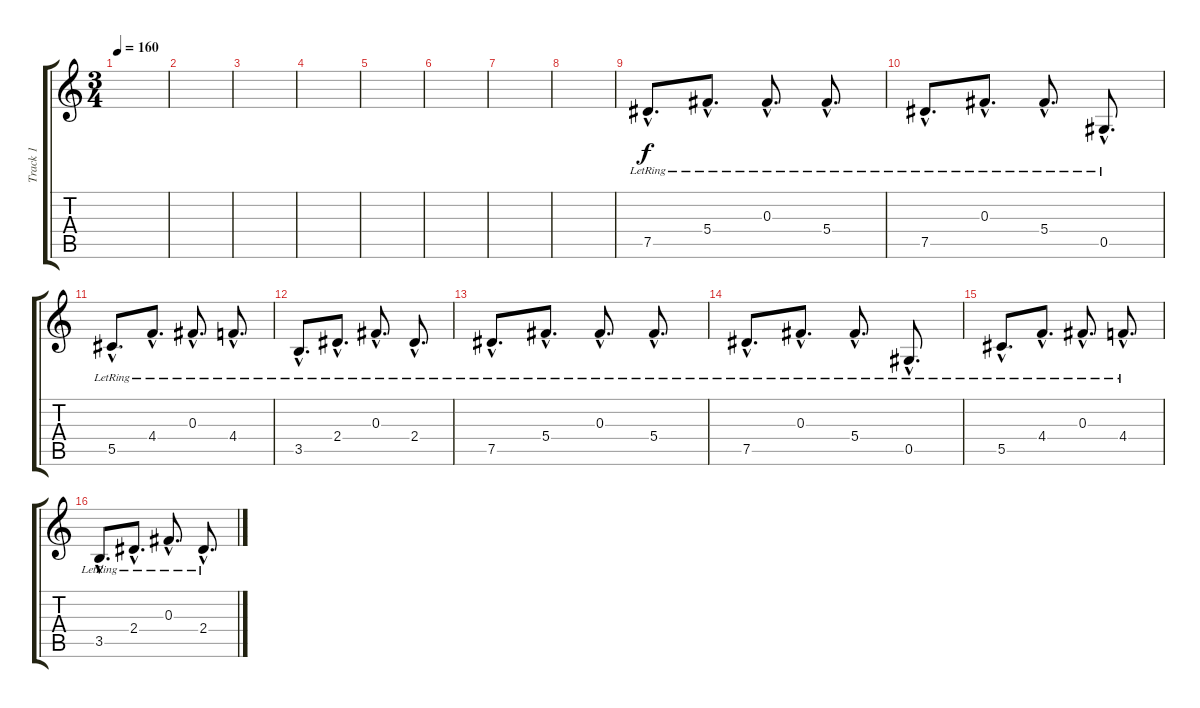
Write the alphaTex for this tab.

\track ("Track 1" "Track 1") {instrument acousticguitarsteel}
\staff {score tabs}
\tuning (Eb4 Bb3 Gb3 Db3 Ab2 Eb2) {hide}
\ts (3 4)
\tempo 160
\clef g2
\ks c
|
|
|
|
|
|
|
|
7.5{hac lr}.8{d} 5.4{hac lr}.8{d} 0.3{hac lr}.8{d} 5.4{hac lr}.8{d} |
7.5{hac lr}.8{d} 0.3{hac lr}.8{d} 5.4{hac lr}.8{d} 0.5{hac lr}.8{d} |
5.5{hac lr}.8{d} 4.4{hac lr}.8{d} 0.3{hac lr}.8{d} 4.4{hac lr}.8{d} |
3.5{hac lr}.8{d} 2.4{hac lr}.8{d} 0.3{hac lr}.8{d} 2.4{hac lr}.8{d} |
7.5{hac lr}.8{d} 5.4{hac lr}.8{d} 0.3{hac lr}.8{d} 5.4{hac lr}.8{d} |
7.5{hac lr}.8{d} 0.3{hac lr}.8{d} 5.4{hac lr}.8{d} 0.5{hac lr}.8{d} |
5.5{hac lr}.8{d} 4.4{hac lr}.8{d} 0.3{hac lr}.8{d} 4.4{hac lr}.8{d} |
3.5{hac lr}.8{d} 2.4{hac lr}.8{d} 0.3{hac lr}.8{d} 2.4{hac lr}.8{d}
